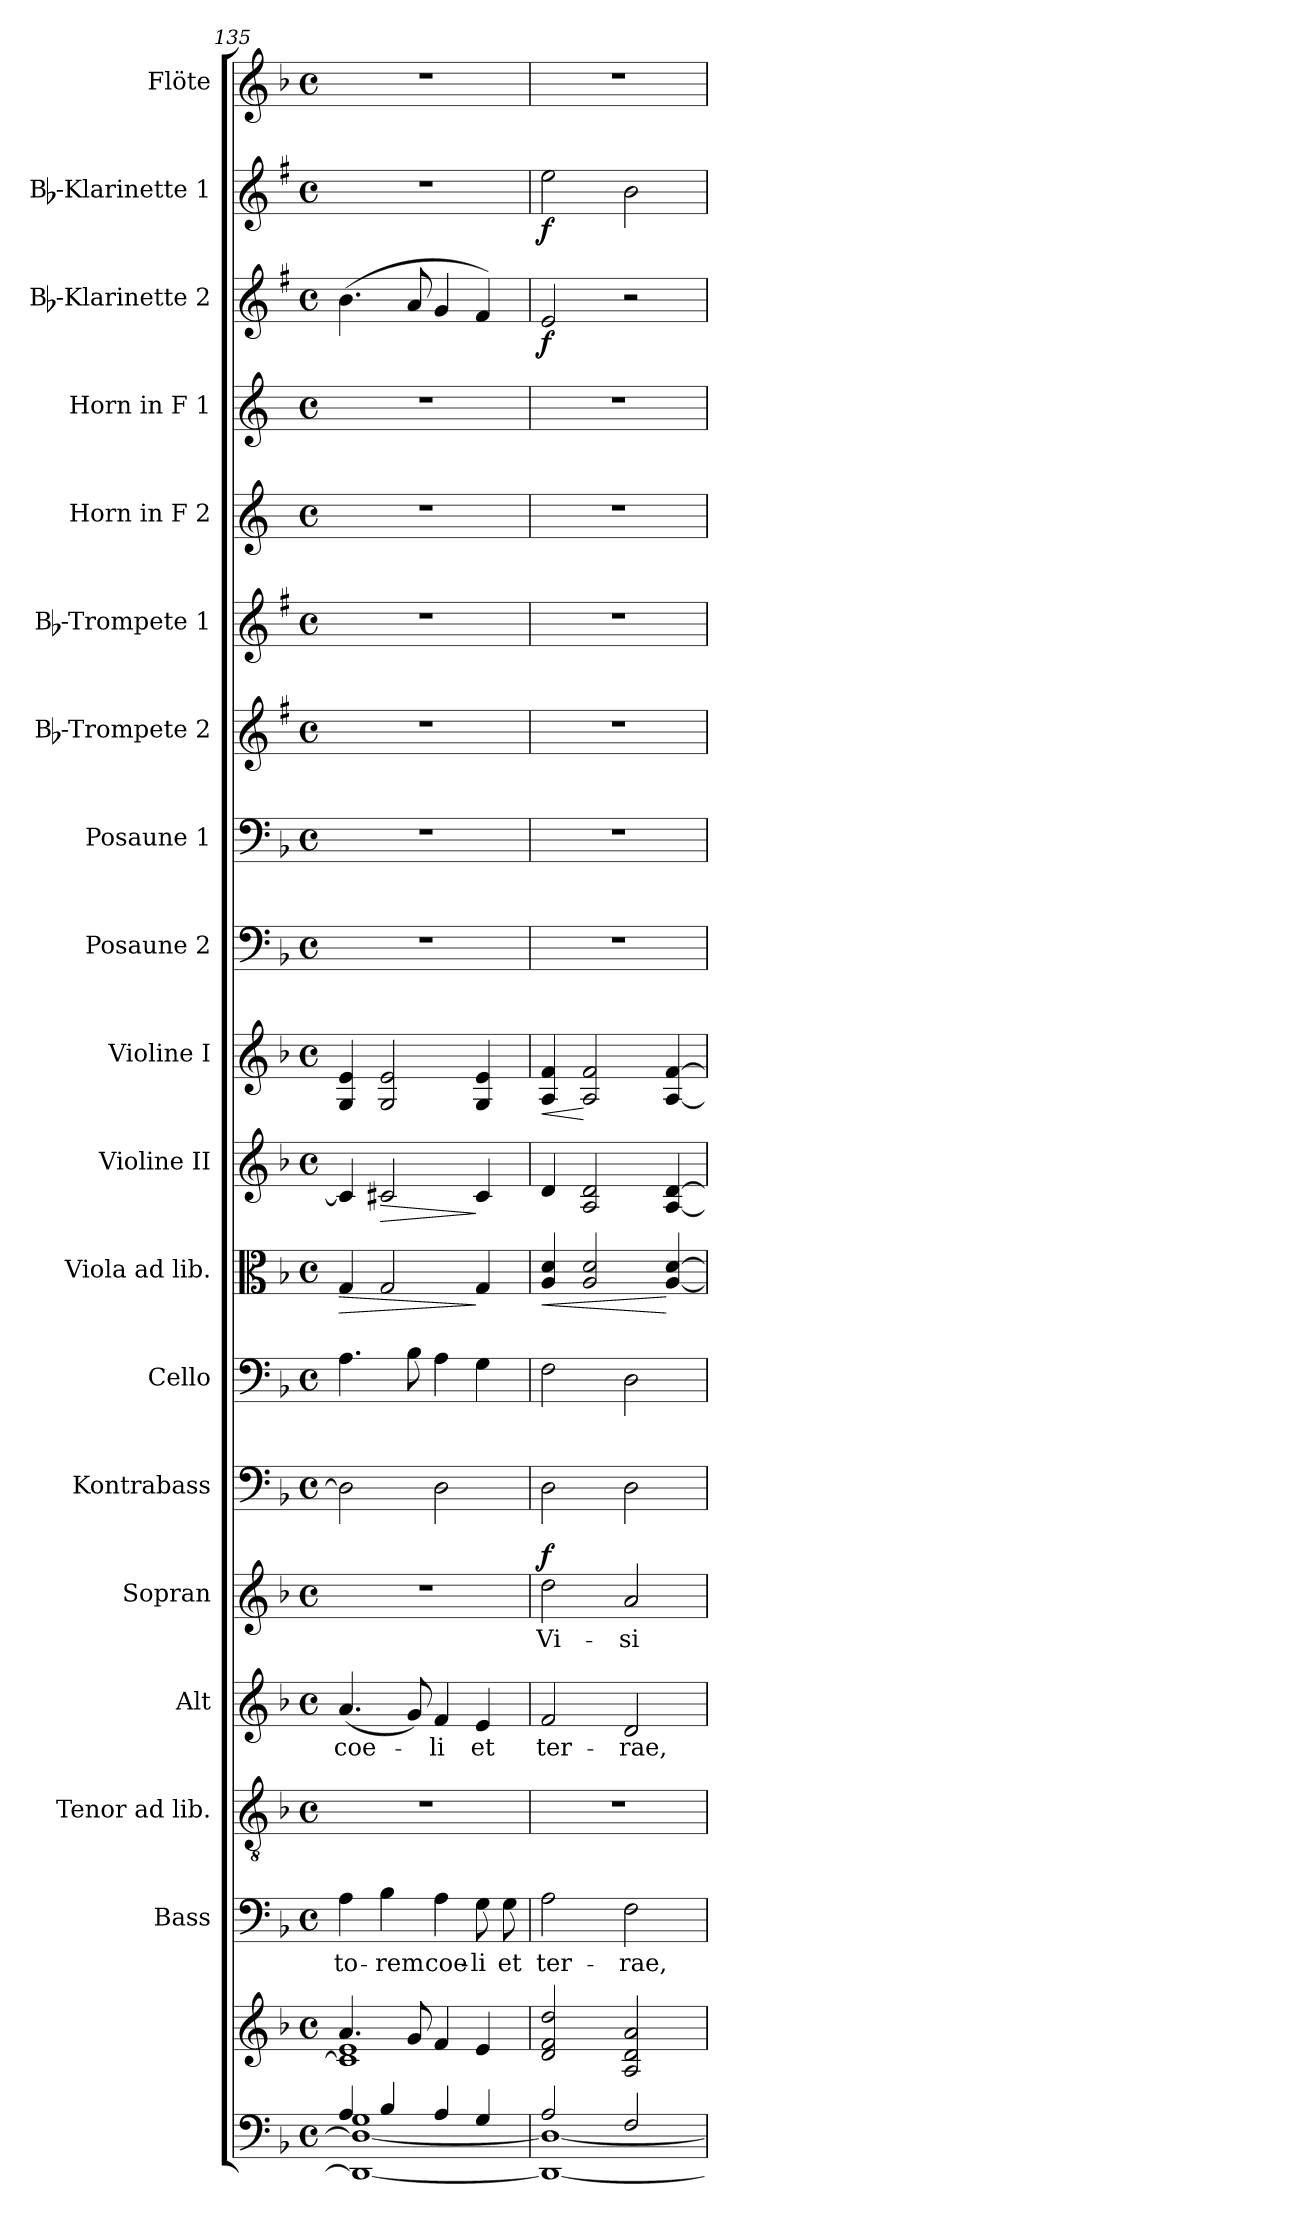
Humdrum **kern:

**kern	**kern	**kern	**text	**kern	**kern	**text	**kern	**text	**dynam	**kern	**kern	**kern	**dynam	**kern	**dynam	**kern	**dynam	**kern	**kern	**kern	**kern	**kern	**kern	**kern	**dynam	**kern	**dynam	**kern
*part19	*part19	*part18	*part18	*part17	*part16	*part16	*part15	*part15	*part15	*part14	*part13	*part12	*part12	*part11	*part11	*part10	*part10	*part9	*part8	*part7	*part6	*part5	*part4	*part3	*part3	*part2	*part2	*part1
*staff20	*staff19	*staff18	*staff18	*staff17	*staff16	*staff16	*staff15	*staff15	*staff15	*staff14	*staff13	*staff12	*staff12	*staff11	*staff11	*staff10	*staff10	*staff9	*staff8	*staff7	*staff6	*staff5	*staff4	*staff3	*staff3	*staff2	*staff2	*staff1
*	*	*I"Bass	*	*I"Tenor ad lib.	*I"Alt	*	*I"Sopran	*	*	*I"Kontrabass	*I"Cello	*I"Viola ad lib.	*	*I"Violine II	*	*I"Violine I	*	*I"Posaune 2	*I"Posaune 1	*I"Bb-Trompete 2	*I"Bb-Trompete 1	*I"Horn in F 2	*I"Horn in F 1	*I"Bb-Klarinette 2	*	*I"Bb-Klarinette 1	*	*I"Flöte
*	*	*I'B.	*	*I'T.	*I'A.	*	*I'S.	*	*	*I'Kb.	*	*I'Vla.	*	*I'Vl. II	*	*I'Vl. I	*	*I'Pos. 2	*I'Pos. 1	*I'Bb Trp. 2	*I'Bb Trp. 1	*	*	*I'Bb Kl. 2	*	*I'Bb Kl. 1	*	*I'Fl.
*clefF4	*clefG2	*clefF4	*	*clefGv2	*clefG2	*	*clefG2	*	*	*clefF4	*clefF4	*clefC3	*	*clefG2	*	*clefG2	*	*clefF4	*clefF4	*clefG2	*clefG2	*clefG2	*clefG2	*clefG2	*	*clefG2	*	*clefG2
*	*	*	*	*	*	*	*	*	*	*ITrd7c12	*	*	*	*	*	*	*	*	*	*ITrd1c2	*ITrd1c2	*ITrd4c7	*ITrd4c7	*ITrd1c2	*	*ITrd1c2	*	*
*k[b-]	*k[b-]	*k[b-]	*	*k[b-]	*k[b-]	*	*k[b-]	*	*	*k[b-]	*k[b-]	*k[b-]	*	*k[b-]	*	*k[b-]	*	*k[b-]	*k[b-]	*k[b-]	*k[b-]	*k[b-]	*k[b-]	*k[b-]	*	*k[b-]	*	*k[b-]
*F:	*F:	*F:	*	*F:	*F:	*	*F:	*	*	*F:	*F:	*F:	*	*F:	*	*F:	*	*F:	*F:	*F:	*F:	*F:	*F:	*F:	*	*F:	*	*F:
*M4/4	*M4/4	*M4/4	*	*M4/4	*M4/4	*	*M4/4	*	*	*M4/4	*M4/4	*M4/4	*	*M4/4	*	*M4/4	*	*M4/4	*M4/4	*M4/4	*M4/4	*M4/4	*M4/4	*M4/4	*	*M4/4	*	*M4/4
*met(c)	*met(c)	*met(c)	*	*met(c)	*met(c)	*	*met(c)	*	*	*met(c)	*met(c)	*met(c)	*	*met(c)	*	*met(c)	*	*met(c)	*met(c)	*met(c)	*met(c)	*met(c)	*met(c)	*met(c)	*	*met(c)	*	*met(c)
=135	=135	=135	=135	=135	=135	=135	=135	=135	=135	=135	=135	=135	=135	=135	=135	=135	=135	=135	=135	=135	=135	=135	=135	=135	=135	=135	=135	=135
*^	*^	*	*	*	*	*	*	*	*	*	*	*	*	*	*	*	*	*	*	*	*	*	*	*	*	*	*	*
!	!	!	!	!	!LO:LY:b	!	!	!LO:LY:b	!	!	!	!	!	!	!LO:HP:b	!	!	!	!	!	!	!	!	!	!	!	!	!	!	!
4A/	1DD_ 1D_ 1G	4.a/	1c#] 1e	4A\	-to-	1r	(<4.a/	coe-	1r	.	.	2DD\]	4.A\	4G/	>	4c#/]	.	4G/ 4e/	.	1r	1r	1r	1r	1r	1r	(>4.a\	.	1r	.	1r
!	!	!	!	!	!LO:LY:b	!	!	!	!	!	!	!	!	!	!	!	!LO:HP:b	!	!	!	!	!	!	!	!	!	!	!	!	!
4B-/	.	.	.	4B-\	-rem	.	.	.	.	.	.	.	.	2G/	.	2c#X/	>	2G/ 2e/	.	.	.	.	.	.	.	.	.	.	.	.
.	.	8g/	.	.	.	.	8g/)	.	.	.	.	.	8B-\	.	.	.	.	.	.	.	.	.	.	.	.	8g/	.	.	.	.
!	!	!	!	!	!LO:LY:b	!	!	!LO:LY:b	!	!	!	!	!	!	!	!	!	!	!	!	!	!	!	!	!	!	!	!	!	!
4A/	.	4f/	.	4A\	coe-	.	4f/	-li	.	.	.	2DD\	4A\	.	.	.	.	.	.	.	.	.	.	.	.	4f/	.	.	.	.
!	!	!	!	!	!LO:LY:b	!	!	!LO:LY:b	!	!	!	!	!	!	!	!	!	!	!	!	!	!	!	!	!	!	!	!	!	!
4G/	.	4e/	.	8G\	-li	.	4e/	et	.	.	.	.	4G\	4G/	]	4c#/	]	4G/ 4e/	.	.	.	.	.	.	.	4e/)	.	.	.	.
!	!	!	!	!	!LO:LY:b	!	!	!	!	!	!	!	!	!	!	!	!	!	!	!	!	!	!	!	!	!	!	!	!	!
.	.	.	.	8G\	et	.	.	.	.	.	.	.	.	.	.	.	.	.	.	.	.	.	.	.	.	.	.	.	.	.
*	*	*v	*v	*	*	*	*	*	*	*	*	*	*	*	*	*	*	*	*	*	*	*	*	*	*	*	*	*	*	*
=136	=136	=136	=136	=136	=136	=136	=136	=136	=136	=136	=136	=136	=136	=136	=136	=136	=136	=136	=136	=136	=136	=136	=136	=136	=136	=136	=136	=136	=136
!	!	!	!	!LO:LY:b	!	!	!LO:LY:b	!	!LO:LY:b	!LO:DY:a	!	!	!	!LO:HP:b	!	!	!	!LO:HP:b	!	!	!	!	!	!	!	!LO:DY:b	!	!LO:DY:b	!
2A/	1DD_ 1D_	2d/ 2f/ 2dd/	2A\	ter-	1r	2f/	ter-	2dd\	Vi-	f	2DD\	2F\	4A/ 4d/	<	4d/	.	4A/ 4f/	<	1r	1r	1r	1r	1r	1r	2d/	f	2dd\	f	1r
.	.	.	.	.	.	.	.	.	.	.	.	.	2A/ 2d/	.	2A/ 2d/	.	2A/ 2f/	[	.	.	.	.	.	.	.	.	.	.	.
!	!	!	!	!LO:LY:b	!	!	!LO:LY:b	!	!LO:LY:b	!	!	!	!	!	!	!	!	!	!	!	!	!	!	!	!	!	!	!	!
2F/	.	2A/ 2d/ 2a/	2F\	-rae,	.	2d/	-rae,	2a/	-si-	.	2DD\	2D\	.	.	.	.	.	.	.	.	.	.	.	.	2r	.	2a\	.	.
.	.	.	.	.	.	.	.	.	.	.	.	.	[4A/ [4d/	[	[4A/ [4d/	.	[4A/ [4f/	.	.	.	.	.	.	.	.	.	.	.	.
*v	*v	*	*	*	*	*	*	*	*	*	*	*	*	*	*	*	*	*	*	*	*	*	*	*	*	*	*	*	*
=	=	=	=	=	=	=	=	=	=	=	=	=	=	=	=	=	=	=	=	=	=	=	=	=	=	=	=	=
*-	*-	*-	*-	*-	*-	*-	*-	*-	*-	*-	*-	*-	*-	*-	*-	*-	*-	*-	*-	*-	*-	*-	*-	*-	*-	*-	*-	*-
